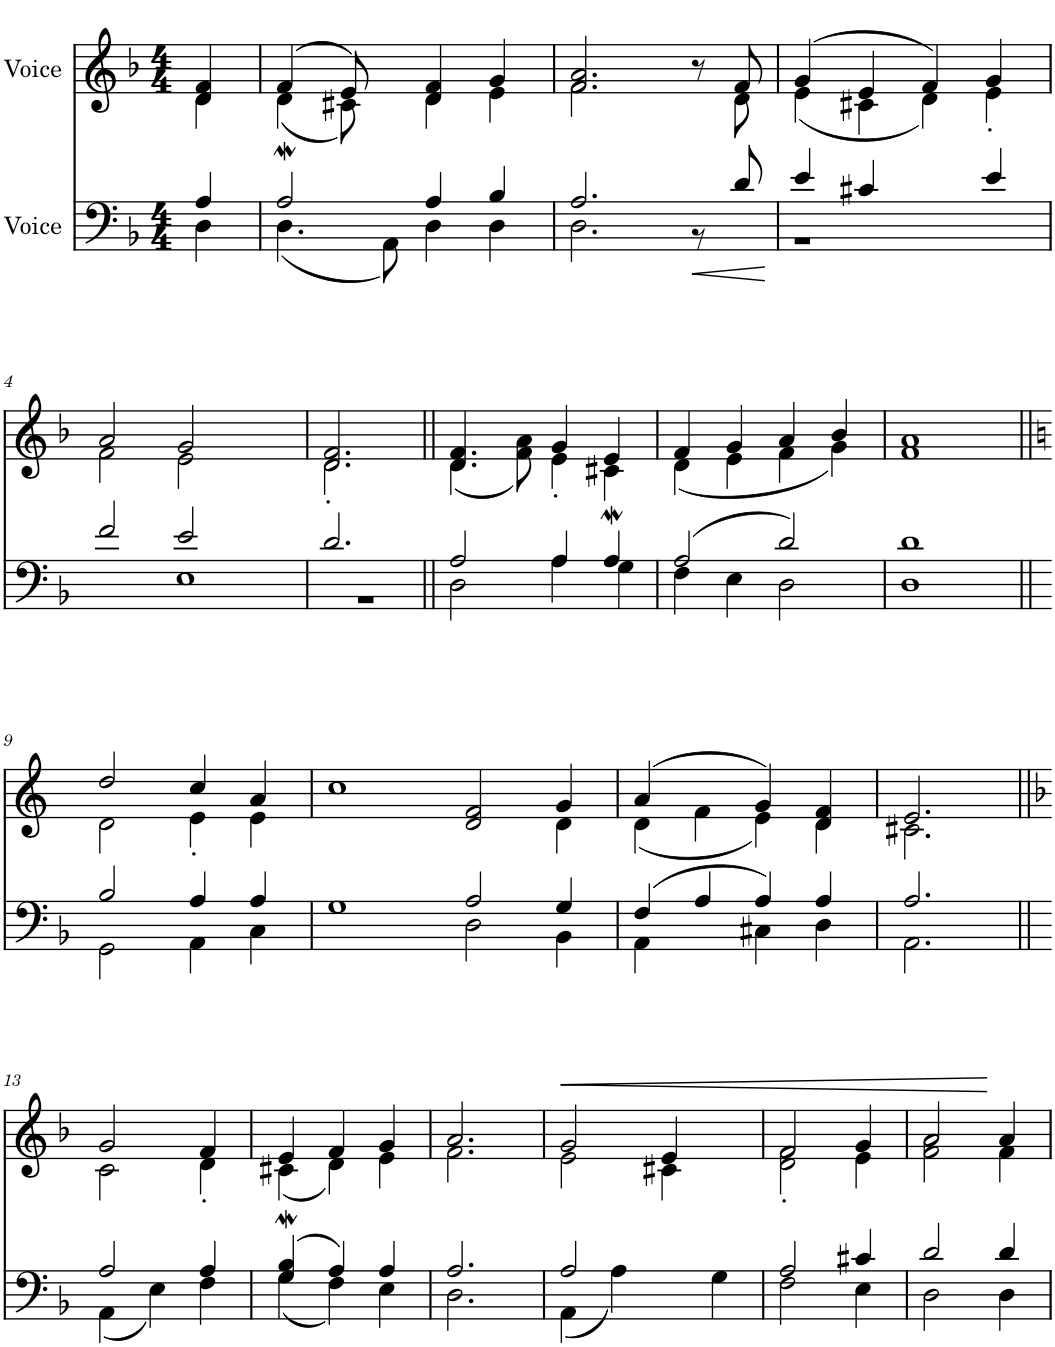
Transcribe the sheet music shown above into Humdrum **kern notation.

**kern	**dynam	**kern	**dynam
*part2	*part2	*part1	*part1
*staff2	*staff2	*staff1	*staff1
*I"Voice	*	*I"Voice	*
*I'V	*	*I'V	*
*clefF4	*	*clefG2	*
*k[b-]	*	*k[b-]	*
*M4/4	*	*M4/4	*
=	=	=	=
*^	*	*^	*
4A/	4D\	.	4d/ 4f/	4d\	.
=1	=1	=1	=1	=1	=1
2A/	(<4.D\	.	(>4f/	(<4dW\	.
.	.	.	8e/)	8c#X\)	.
.	8AA\)	.	8ryy	8ryy	.
4A/	4D\	.	4d/ 4f/	4d\	.
4B-/	4D\	.	4g/	4e\	.
=2	=2	=2	=2	=2	=2
2.A/	2.D\	.	2.f/ 2.a/	2.f\	.
!	!	!LO:HP:b	!	!	!
4ryy	8r	<	8r	8ryy	.
.	8d/	.	8f/	8d\	.
*v	*v	*	*	*	*
*	*	*v	*v	*
.	[	.	.
=3	=3	=3	=3
*^	*	*^	*
4e/	1r	.	(>4g/	(<4e\	.
4c#X/	.	.	4e/	4c#X\	.
4ryy	.	.	4f/)	4d\)	.
4e/	.	.	4g/	4e'\	.
!!LO:LB:g=z	!!
=4	=4	=4	=4	=4	=4
2f/	2ryy	.	2a/	2f\	.
2e/	[2E	.	2g/	2e\	.
2ryy	2ryy	.	2ryy	2ryy	.
=5	=5	=5	=5	=5	=5
2.d/	1r	.	2.d/ 2.f/	2.d'\	.
2.ryy	.	.	2.ryy	2.ryy	.
.	2E]	.	.	.	.
=6||	=6||	=6||	=6||	=6||	=6||
2A/	2D\	.	4.d/ 4.f/	(<4.d\	.
.	.	.	8ryy	8f\ 8a\)	.
4A/	4A\	.	4g/	4e'\	.
4A/	4G\	.	4e/	4c#XW\	.
=7	=7	=7	=7	=7	=7
(>2A/	4F\	.	4f/	(<4d\	.
.	4E\	.	4g/	4e\	.
2d/)	2D\	.	4a/	4f\	.
.	.	.	4b-/	4g\)	.
*	*	*	*v	*v	*
=8	=8	=8	=8	=8
1d	1D	.	1f 1a	.
!!LO:LB:g=z
=9||	=9||	=9||	=9||	=9||
*	*	*	*k[]	*
*	*	*	*^	*
2B-/	2GG\	.	2dd/	2d\	.
4A/	4AA\	.	4cc/	4e'\	.
4A/	4C\	.	4a/	4e\	.
=10	=10	=10	=10	=10	=10
1G	1ryy	.	1cc	1.ryy	.
2A/	2D\	.	2d/ 2f/	.	.
4G/	4BB-\	.	4g/	4d\	.
=11	=11	=11	=11	=11	=11
(>4F/	4AA\	.	(>4a/	(<4d\	.
4A/	4ryy	.	4ryy	4f\	.
4A/)	4C#X\	.	4g/)	4e\)	.
4A/	4D\	.	4d/ 4f/	4d\	.
=12	=12	=12	=12	=12	=12
2.A/	2.AA\	.	2.e/	2.c#X\	.
!!LO:LB:g=z	!!
=13||	=13||	=13||	=13||	=13||	=13||
*	*	*	*k[b-]	*	*
2A/	(<4AA\	.	2g/	2c\	.
.	4E\)	.	.	.	.
4A/	4F\	.	4f/	4d'\	.
=14	=14	=14	=14	=14	=14
(>4G/ 4B-/	(<4G\	.	4e/	(<4c#XW\	.
4A/)	4F\)	.	4f/	4d\)	.
4A/	4E\	.	4g/	4e\	.
=15	=15	=15	=15	=15	=15
2.A/	2.D\	.	2.a/	2.f\	.
=16	=16	=16	=16	=16	=16
!	!	!	!	!	!LO:HP:b
2A/	(<4AA\	.	2g/	2e\	<
.	4A\)	.	.	.	.
4ryy	2ryy	.	4e/	4c#X\	.
4G\	.	.	4ryy	4ryy	.
=17	=17	=17	=17	=17	=17
2A/	2F\	.	2f/	2d\' 2f\'	.
4c#X/	4E\	.	4g/	4e\	.
=18	=18	=18	=18	=18	=18
2d/	2D\	.	2a/	2f\ 2a\	.
4d/	4D\	.	4a/	4f\	[
*v	*v	*	*	*	*
*	*	*v	*v	*
=	=	=	=
*-	*-	*-	*-
